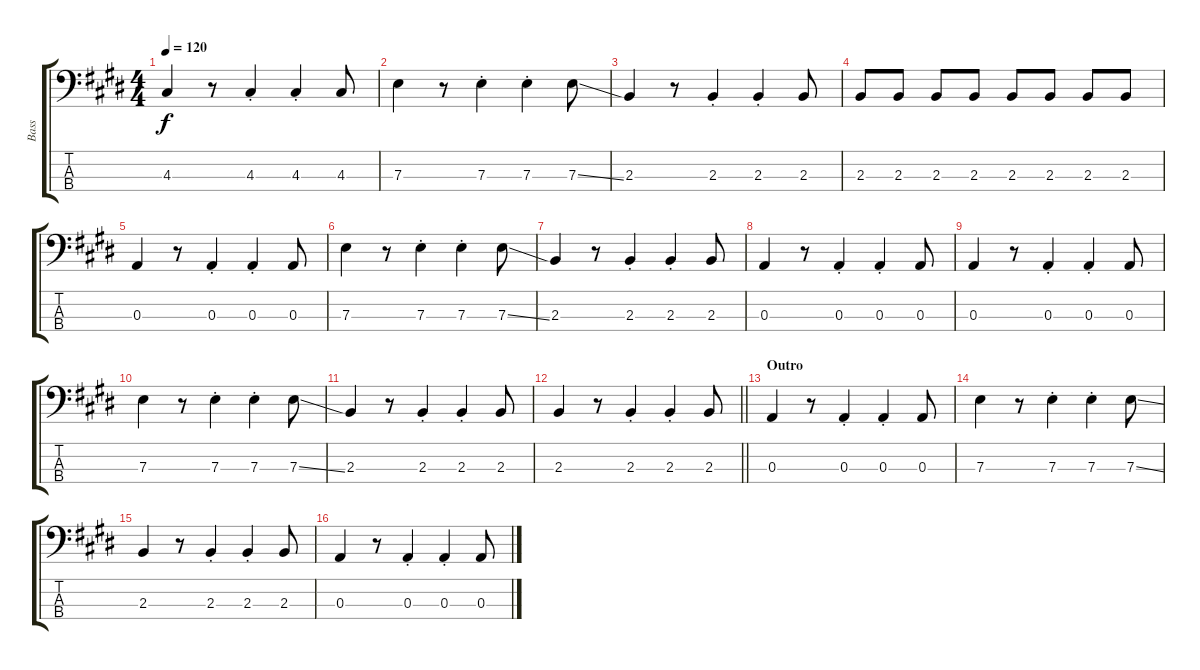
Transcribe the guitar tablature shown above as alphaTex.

\track ("Bass" "Bass") {instrument electricbassfinger}
\staff {score tabs}
\tuning (G2 D2 A1 E1) {hide}
\ts (4 4)
\tempo 120
\clef f4
\ks e
4.3.4{dy f} r.8 4.3{st}.4 4.3{st}.4 4.3.8 |
7.3.4 r.8 7.3{st}.4 7.3{st}.4 7.3{ss}.8 |
2.3.4 r.8 2.3{st}.4 2.3{st}.4 2.3.8 |
2.3.8 2.3.8 2.3.8 2.3.8 2.3.8 2.3.8 2.3.8 2.3.8 |
0.3.4 r.8 0.3{st}.4 0.3{st}.4 0.3.8 |
7.3.4 r.8 7.3{st}.4 7.3{st}.4 7.3{ss}.8 |
2.3.4 r.8 2.3{st}.4 2.3{st}.4 2.3.8 |
0.3.4 r.8 0.3{st}.4 0.3{st}.4 0.3.8 |
0.3.4 r.8 0.3{st}.4 0.3{st}.4 0.3.8 |
7.3.4 r.8 7.3{st}.4 7.3{st}.4 7.3{ss}.8 |
2.3.4 r.8 2.3{st}.4 2.3{st}.4 2.3.8 |
\barLineRight lightlight
2.3.4 r.8 2.3{st}.4 2.3{st}.4 2.3.8 |
\section ("" "Outro")
0.3.4 r.8 0.3{st}.4 0.3{st}.4 0.3.8 |
7.3.4 r.8 7.3{st}.4 7.3{st}.4 7.3{ss}.8 |
2.3.4 r.8 2.3{st}.4 2.3{st}.4 2.3.8 |
0.3.4 r.8 0.3{st}.4 0.3{st}.4 0.3.8
